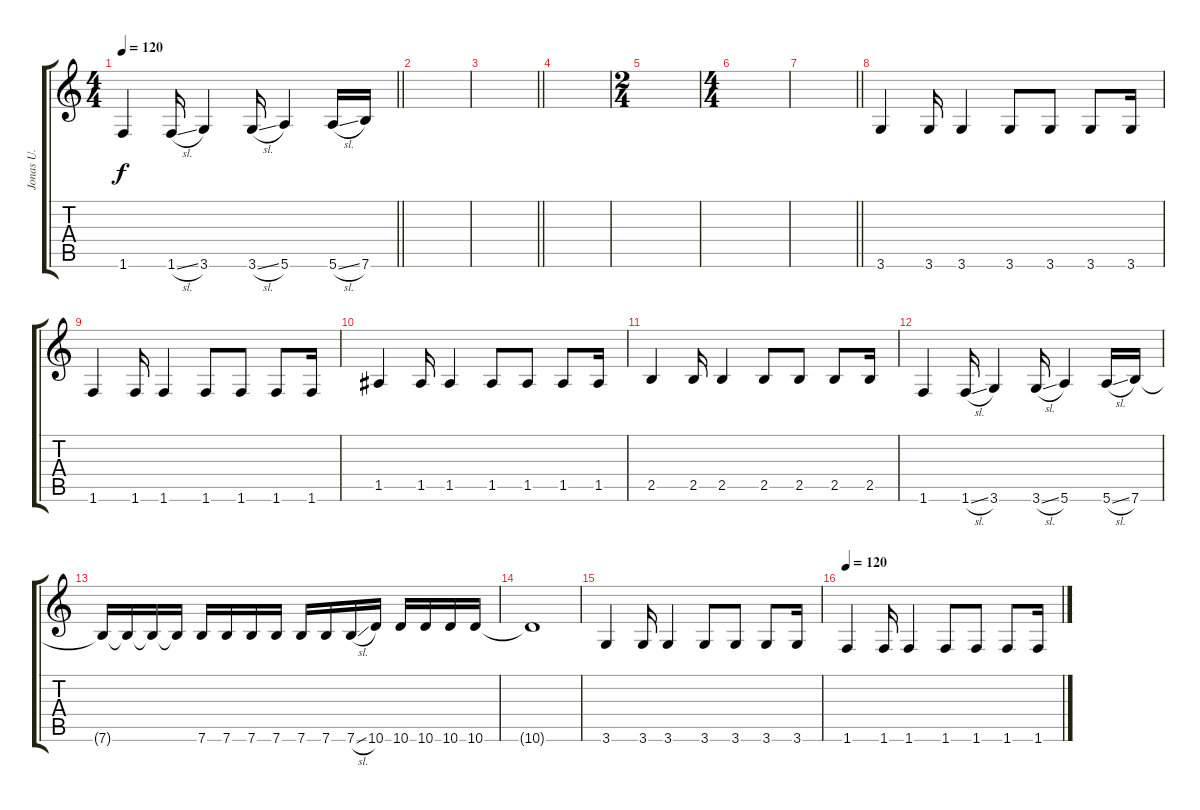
\track ("Jonas U." "Jonas U.") {instrument distortionguitar}
\staff {score tabs}
\tuning (E4 B3 G3 D3 A2 E2) {hide}
\ts (4 4)
\tempo 120
\clef g2
\barLineRight lightlight
\ks c
1.6.4{dy f} 1.6{sl}.16 3.6.4 3.6{sl}.16 5.6.4 5.6{sl}.16 7.6.16 |
|
\barLineRight lightlight
|
|
\ts (2 4)
|
\ts (4 4)
|
\barLineRight lightlight
|
3.6.4 3.6.16 3.6.4 3.6.8 3.6.8 3.6.8 3.6.16 |
1.6.4 1.6.16 1.6.4 1.6.8 1.6.8 1.6.8 1.6.16 |
1.5.4 1.5.16 1.5.4 1.5.8 1.5.8 1.5.8 1.5.16 |
2.5.4 2.5.16 2.5.4 2.5.8 2.5.8 2.5.8 2.5.16 |
1.6.4 1.6{sl}.16 3.6.4 3.6{sl}.16 5.6.4 5.6{sl}.16 7.6.16 |
7.6{t}.16 7.6{t}.16 7.6{t}.16 7.6{t}.16 7.6.16 7.6.16 7.6.16 7.6.16 7.6.16 7.6.16 7.6{sl}.16 10.6.16 10.6.16 10.6.16 10.6.16 10.6.16 |
10.6{t}.1 |
3.6.4 3.6.16 3.6.4 3.6.8 3.6.8 3.6.8 3.6.16 |
\tempo 120
1.6.4 1.6.16 1.6.4 1.6.8 1.6.8 1.6.8 1.6.16
